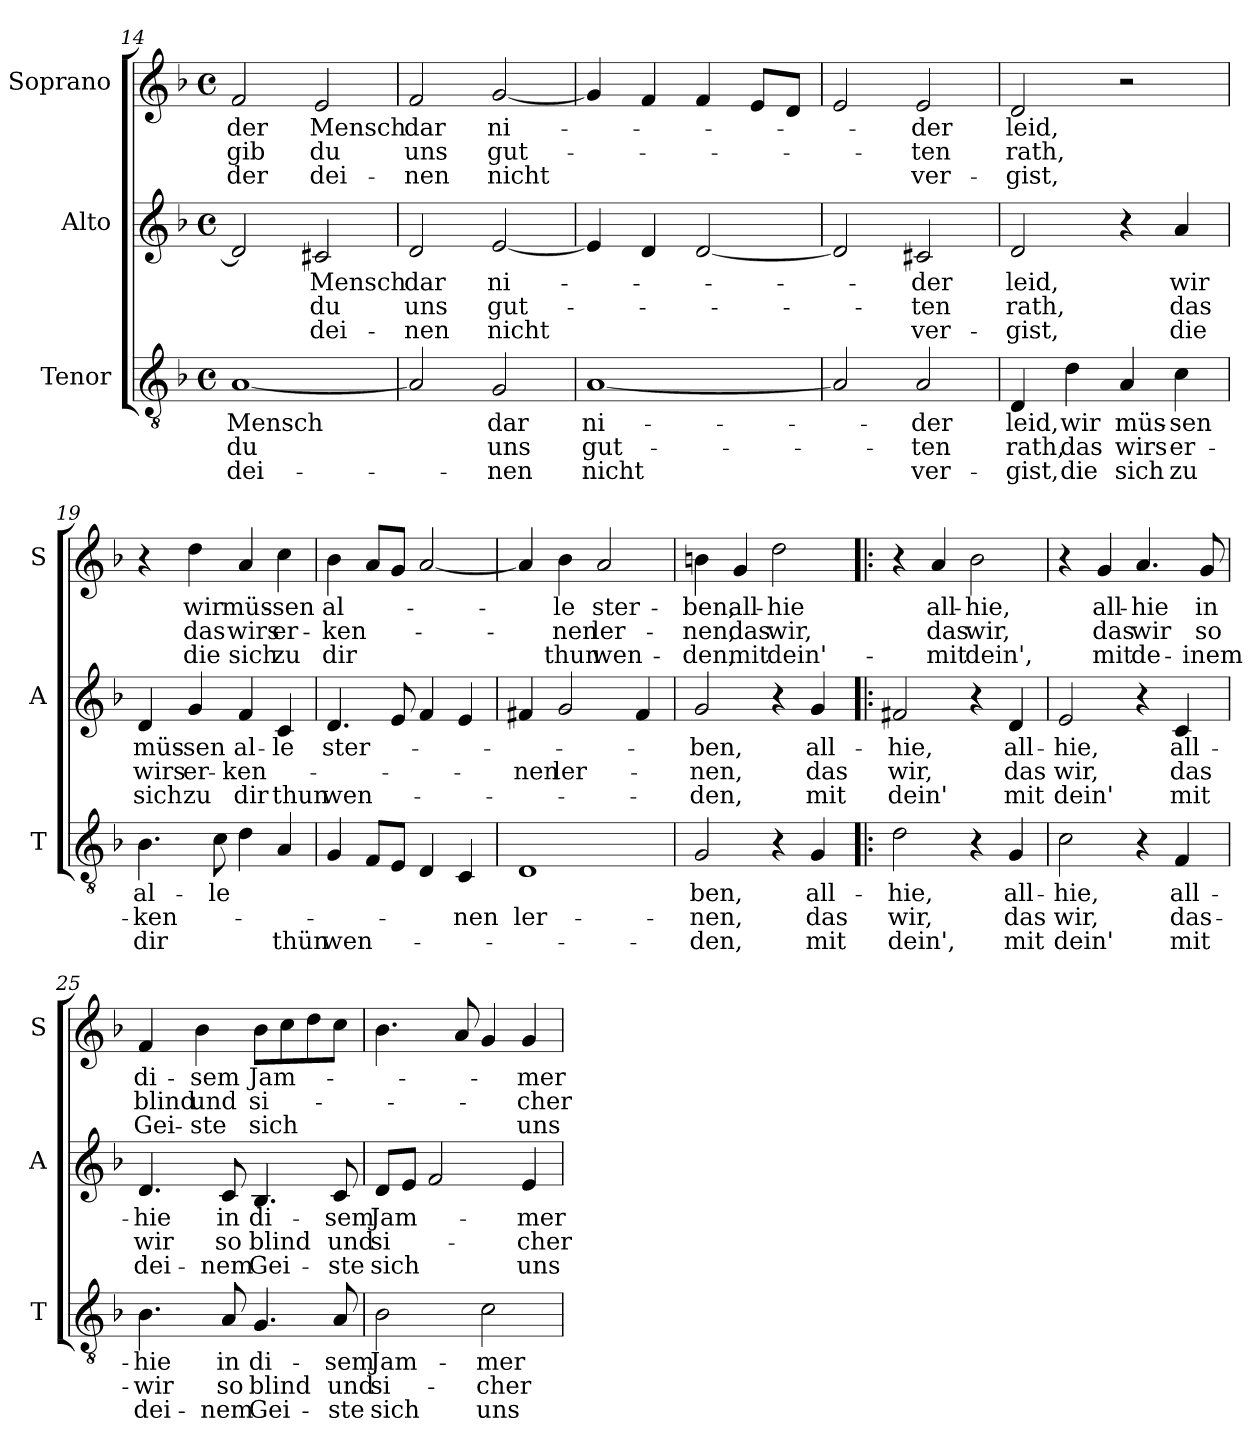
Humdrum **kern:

**kern	**text	**text	**text	**kern	**text	**text	**text	**kern	**text	**text	**text
*part3	*part3	*part3	*part3	*part2	*part2	*part2	*part2	*part1	*part1	*part1	*part1
*staff3	*staff3	*staff3	*staff3	*staff2	*staff2	*staff2	*staff2	*staff1	*staff1	*staff1	*staff1
*I"Tenor	*	*	*	*I"Alto	*	*	*	*I"Soprano	*	*	*
*I'T	*	*	*	*I'A	*	*	*	*I'S	*	*	*
*clefGv2	*	*	*	*clefG2	*	*	*	*clefG2	*	*	*
*k[b-]	*	*	*	*k[b-]	*	*	*	*k[b-]	*	*	*
*F:	*	*	*	*F:	*	*	*	*F:	*	*	*
*M4/4	*	*	*	*M4/4	*	*	*	*M4/4	*	*	*
*met(c)	*	*	*	*met(c)	*	*	*	*met(c)	*	*	*
=14	=14	=14	=14	=14	=14	=14	=14	=14	=14	=14	=14
!	!LO:LY:b	!LO:LY:b	!LO:LY:b	!	!	!	!	!	!LO:LY:b	!LO:LY:b	!LO:LY:b
[1A	Mensch	du	dei-	2d/]	.	.	.	2f/	der	gib	der
!	!	!	!	!	!LO:LY:b	!LO:LY:b	!LO:LY:b	!	!LO:LY:b	!LO:LY:b	!LO:LY:b
.	.	.	.	2c#X/	Mensch	du	dei-	2e/	Mensch	du	dei-
=15	=15	=15	=15	=15	=15	=15	=15	=15	=15	=15	=15
!	!	!	!	!	!LO:LY:b	!LO:LY:b	!LO:LY:b	!	!LO:LY:b	!LO:LY:b	!LO:LY:b
2A/]	.	.	.	2d/	dar	uns	-nen	2f/	dar	uns	-nen
!	!LO:LY:b	!LO:LY:b	!LO:LY:b	!	!LO:LY:b	!LO:LY:b	!LO:LY:b	!	!LO:LY:b	!LO:LY:b	!LO:LY:b
2G/	dar	uns	-nen	[2e/	ni-	gut-	nicht	[2g/	ni-	gut-	nicht
=16	=16	=16	=16	=16	=16	=16	=16	=16	=16	=16	=16
!	!LO:LY:b	!LO:LY:b	!LO:LY:b	!	!	!	!	!	!	!	!
[1A	ni-	gut-	nicht	4e/]	.	.	.	4g/]	.	.	.
.	.	.	.	4d/	.	.	.	4f/	.	.	.
.	.	.	.	[2d/	.	.	.	4f/	.	.	.
.	.	.	.	.	.	.	.	8e/L	.	.	.
.	.	.	.	.	.	.	.	8d/J	.	.	.
!!LO:LB:g=z
=17	=17	=17	=17	=17	=17	=17	=17	=17	=17	=17	=17
2A/]	.	.	.	2d/]	.	.	.	2e/	.	.	.
!	!LO:LY:b	!LO:LY:b	!LO:LY:b	!	!LO:LY:b	!LO:LY:b	!LO:LY:b	!	!LO:LY:b	!LO:LY:b	!LO:LY:b
2A/	-der	-ten	ver-	2c#X/	-der	-ten	ver-	2e/	-der	-ten	ver-
=18	=18	=18	=18	=18	=18	=18	=18	=18	=18	=18	=18
!	!LO:LY:b	!LO:LY:b	!LO:LY:b	!	!LO:LY:b	!LO:LY:b	!LO:LY:b	!	!LO:LY:b	!LO:LY:b	!LO:LY:b
4D/	leid,	rath,	-gist,	2d/	leid,	rath,	-gist,	2d/	leid,	rath,	-gist,
!	!LO:LY:b	!LO:LY:b	!LO:LY:b	!	!	!	!	!	!	!	!
4d\	wir	das	die	.	.	.	.	.	.	.	.
!	!LO:LY:b	!LO:LY:b	!LO:LY:b	!	!	!	!	!	!	!	!
4A/	müs-	wirs	sich	4r	.	.	.	2r	.	.	.
!	!LO:LY:b	!LO:LY:b	!LO:LY:b	!	!LO:LY:b	!LO:LY:b	!LO:LY:b	!	!	!	!
4c\	-sen	er-	zu	4a/	wir	das	die	.	.	.	.
=19	=19	=19	=19	=19	=19	=19	=19	=19	=19	=19	=19
!	!LO:LY:b	!LO:LY:b	!LO:LY:b	!	!LO:LY:b	!LO:LY:b	!LO:LY:b	!	!	!	!
4.B-\	al-	-ken-	dir	4d/	müs-	wirs	sich	4r	.	.	.
!	!	!	!	!	!LO:LY:b	!LO:LY:b	!LO:LY:b	!	!LO:LY:b	!LO:LY:b	!LO:LY:b
.	.	.	.	4g/	-sen	er-	zu	4dd\	wir	das	die
!	!LO:LY:b	!	!	!	!	!	!	!	!	!	!
8c\	-le	.	.	.	.	.	.	.	.	.	.
!	!	!	!	!	!LO:LY:b	!LO:LY:b	!LO:LY:b	!	!LO:LY:b	!LO:LY:b	!LO:LY:b
4d\	.	.	.	4f/	al-	-ken-	dir	4a/	müs-	wirs	sich
!	!	!	!LO:LY:b	!	!LO:LY:b	!	!LO:LY:b	!	!LO:LY:b	!LO:LY:b	!LO:LY:b
4A/	.	.	thün	4c/	-le	.	thun	4cc\	-sen	er-	zu
=20	=20	=20	=20	=20	=20	=20	=20	=20	=20	=20	=20
!	!	!	!LO:LY:b	!	!LO:LY:b	!	!LO:LY:b	!	!LO:LY:b	!LO:LY:b	!LO:LY:b
4G/	.	.	wen-	4.d/	ster-	.	wen-	4b-\	al-	-ken-	dir
8F/L	.	.	.	.	.	.	.	8a/L	.	.	.
8E/J	.	.	.	8e/	.	.	.	8g/J	.	.	.
4D/	.	.	.	4f/	.	.	.	[2a/	.	.	.
!	!	!LO:LY:b	!	!	!	!	!	!	!	!	!
4C/	.	-nen	.	4e/	.	.	.	.	.	.	.
=21	=21	=21	=21	=21	=21	=21	=21	=21	=21	=21	=21
!	!	!LO:LY:b	!	!	!	!LO:LY:b	!	!	!	!	!
1D	.	ler-	.	4f#X/	.	-nen	.	4a/]	.	.	.
!	!	!	!	!	!	!LO:LY:b	!	!	!LO:LY:b	!LO:LY:b	!LO:LY:b
.	.	.	.	2g/	.	ler-	.	4b-\	-le	-nen	thun
!	!	!	!	!	!	!	!	!	!LO:LY:b	!LO:LY:b	!LO:LY:b
.	.	.	.	.	.	.	.	2a/	ster-	ler-	wen-
.	.	.	.	4f#/	.	.	.	.	.	.	.
=22	=22	=22	=22	=22	=22	=22	=22	=22	=22	=22	=22
!	!LO:LY:b	!LO:LY:b	!LO:LY:b	!	!LO:LY:b	!LO:LY:b	!LO:LY:b	!	!LO:LY:b	!LO:LY:b	!LO:LY:b
2G/	-ben,	-nen,	-den,	2g/	-ben,	-nen,	-den,	4bn\	-ben,	-nen,	-den,
!	!	!	!	!	!	!	!	!	!LO:LY:b	!LO:LY:b	!LO:LY:b
.	.	.	.	.	.	.	.	4g/	all-	das	mit
!	!	!	!	!	!	!	!	!	!LO:LY:b	!LO:LY:b	!LO:LY:b
4r	.	.	.	4r	.	.	.	2dd\	-hie	wir,	dein'-
!	!LO:LY:b	!LO:LY:b	!LO:LY:b	!	!LO:LY:b	!LO:LY:b	!LO:LY:b	!	!	!	!
4G/	all-	das	mit	4g/	all-	das	mit	.	.	.	.
!!LO:LB:g=z
=23!|:	=23!|:	=23!|:	=23!|:	=23!|:	=23!|:	=23!|:	=23!|:	=23!|:	=23!|:	=23!|:	=23!|:
!	!LO:LY:b	!LO:LY:b	!LO:LY:b	!	!LO:LY:b	!LO:LY:b	!LO:LY:b	!	!	!	!
2d\	-hie,	wir,	dein',	2f#X/	-hie,	wir,	dein'	4r	.	.	.
!	!	!	!	!	!	!	!	!	!LO:LY:b	!LO:LY:b	!LO:LY:b
.	.	.	.	.	.	.	.	4a/	all-	das	-mit
!	!	!	!	!	!	!	!	!	!LO:LY:b	!LO:LY:b	!LO:LY:b
4r	.	.	.	4r	.	.	.	2b-\	-hie,	wir,	dein',
!	!LO:LY:b	!LO:LY:b	!LO:LY:b	!	!LO:LY:b	!LO:LY:b	!LO:LY:b	!	!	!	!
4G/	all-	das	mit	4d/	all-	das	mit	.	.	.	.
=24	=24	=24	=24	=24	=24	=24	=24	=24	=24	=24	=24
!	!LO:LY:b	!LO:LY:b	!LO:LY:b	!	!LO:LY:b	!LO:LY:b	!LO:LY:b	!	!	!	!
2c\	-hie,	wir,	dein'	2e/	-hie,	wir,	dein'	4r	.	.	.
!	!	!	!	!	!	!	!	!	!LO:LY:b	!LO:LY:b	!LO:LY:b
.	.	.	.	.	.	.	.	4g/	all-	das	mit
!	!	!	!	!	!	!	!	!	!LO:LY:b	!LO:LY:b	!LO:LY:b
4r	.	.	.	4r	.	.	.	4.a/	-hie	wir	de-
!	!LO:LY:b	!LO:LY:b	!LO:LY:b	!	!LO:LY:b	!LO:LY:b	!LO:LY:b	!	!	!	!
4F/	all-	das-	mit	4c/	all-	das	mit	.	.	.	.
!	!	!	!	!	!	!	!	!	!LO:LY:b	!LO:LY:b	!LO:LY:b
.	.	.	.	.	.	.	.	8g/	in	so	-inem
=25	=25	=25	=25	=25	=25	=25	=25	=25	=25	=25	=25
!	!LO:LY:b	!LO:LY:b	!LO:LY:b	!	!LO:LY:b	!LO:LY:b	!LO:LY:b	!	!LO:LY:b	!LO:LY:b	!LO:LY:b
4.B-\	-hie	-wir	dei-	4.d/	-hie	wir	dei-	4f/	di-	blind	Gei-
!	!	!	!	!	!	!	!	!	!LO:LY:b	!LO:LY:b	!LO:LY:b
.	.	.	.	.	.	.	.	4b-\	-sem	und	-ste
!	!LO:LY:b	!LO:LY:b	!LO:LY:b	!	!LO:LY:b	!LO:LY:b	!LO:LY:b	!	!	!	!
8A/	in	so	-nem	8c/	in	so	-nem	.	.	.	.
!	!LO:LY:b	!LO:LY:b	!LO:LY:b	!	!LO:LY:b	!LO:LY:b	!LO:LY:b	!	!LO:LY:b	!LO:LY:b	!LO:LY:b
4.G/	di-	blind	Gei-	4.B-/	di-	blind	Gei-	8b-\L	Jam-	si-	sich
.	.	.	.	.	.	.	.	8cc\	.	.	.
.	.	.	.	.	.	.	.	8dd\	.	.	.
!	!LO:LY:b	!LO:LY:b	!LO:LY:b	!	!LO:LY:b	!LO:LY:b	!LO:LY:b	!	!	!	!
8A/	-sem	und	-ste	8c/	-sem	und	-ste	8cc\J	.	.	.
=26	=26	=26	=26	=26	=26	=26	=26	=26	=26	=26	=26
!	!LO:LY:b	!LO:LY:b	!LO:LY:b	!	!LO:LY:b	!LO:LY:b	!LO:LY:b	!	!	!	!
2B-\	Jam-	si-	sich	8d/L	Jam-	si-	sich	4.b-\	.	.	.
.	.	.	.	8e/J	.	.	.	.	.	.	.
.	.	.	.	2f/	.	.	.	.	.	.	.
.	.	.	.	.	.	.	.	8a/	.	.	.
!	!LO:LY:b	!LO:LY:b	!LO:LY:b	!	!	!	!	!	!	!	!
2c\	-mer-	-cher	uns	.	.	.	.	4g/	.	.	.
!	!	!	!	!	!LO:LY:b	!LO:LY:b	!LO:LY:b	!	!LO:LY:b	!LO:LY:b	!LO:LY:b
.	.	.	.	4e/	-mer-	-cher	uns	4g/	-mer-	-cher	uns
=	=	=	=	=	=	=	=	=	=	=	=
*-	*-	*-	*-	*-	*-	*-	*-	*-	*-	*-	*-
